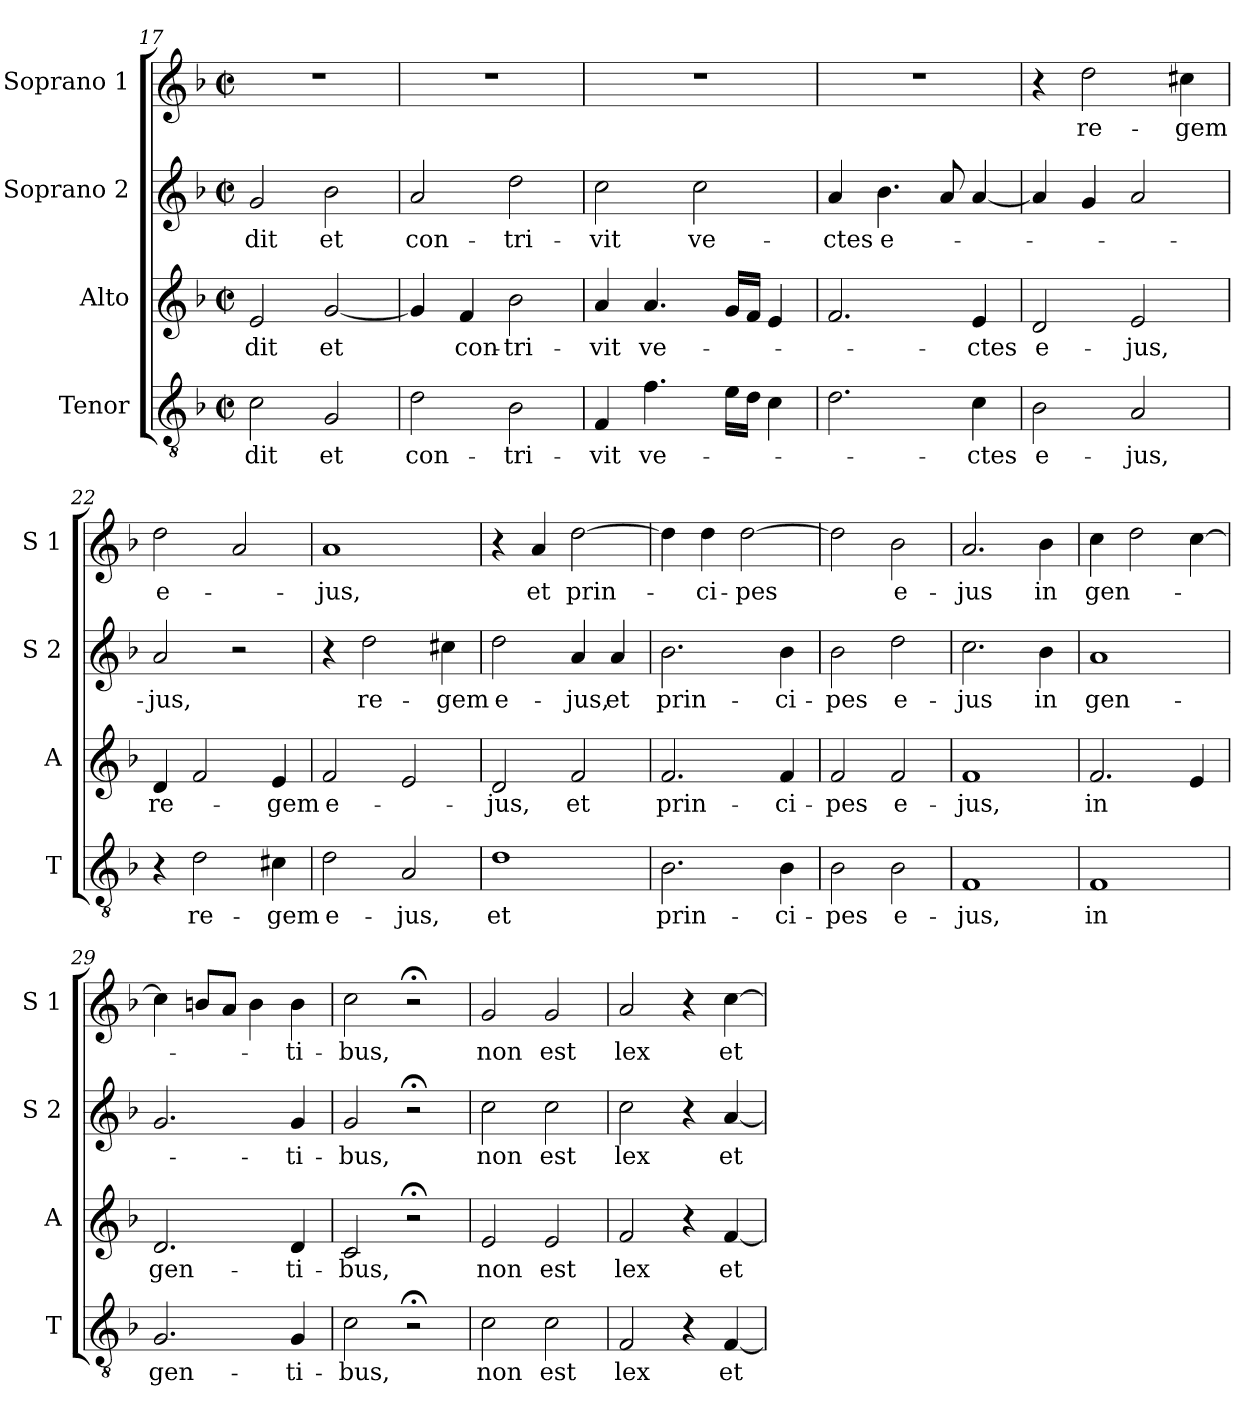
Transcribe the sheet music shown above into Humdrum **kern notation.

**kern	**text	**kern	**text	**kern	**text	**kern	**text
*part4	*part4	*part3	*part3	*part2	*part2	*part1	*part1
*staff4	*staff4	*staff3	*staff3	*staff2	*staff2	*staff1	*staff1
*I"Tenor	*	*I"Alto	*	*I"Soprano 2	*	*I"Soprano 1	*
*I'T	*	*I'A	*	*I'S 2	*	*I'S 1	*
!!LO:PB:g=z
*clefGv2	*	*clefG2	*	*clefG2	*	*clefG2	*
*k[b-]	*	*k[b-]	*	*k[b-]	*	*k[b-]	*
*F:	*	*F:	*	*F:	*	*F:	*
*M2/2	*	*M2/2	*	*M2/2	*	*M2/2	*
*met(c|)	*	*met(c|)	*	*met(c|)	*	*met(c|)	*
=17	=17	=17	=17	=17	=17	=17	=17
!	!LO:LY:b	!	!LO:LY:b	!	!LO:LY:b	!	!
2c\	-dit	2e/	-dit	2g/	-dit	1r	.
!	!LO:LY:b	!	!LO:LY:b	!	!LO:LY:b	!	!
2G/	et	[2g/	et	2b-\	et	.	.
=18	=18	=18	=18	=18	=18	=18	=18
!	!LO:LY:b	!	!	!	!LO:LY:b	!	!
2d\	con-	4g/]	.	2a/	con-	1r	.
!	!	!	!LO:LY:b	!	!	!	!
.	.	4f/	con-	.	.	.	.
!	!LO:LY:b	!	!LO:LY:b	!	!LO:LY:b	!	!
2B-\	-tri-	2b-\	-tri-	2dd\	-tri-	.	.
=19	=19	=19	=19	=19	=19	=19	=19
!	!LO:LY:b	!	!LO:LY:b	!	!LO:LY:b	!	!
4F/	-vit	4a/	-vit	2cc\	-vit	1r	.
!	!LO:LY:b	!	!LO:LY:b	!	!	!	!
4.f\	ve-	4.a/	ve-	.	.	.	.
!	!	!	!	!	!LO:LY:b	!	!
.	.	.	.	2cc\	ve-	.	.
16e\LL	.	16g/LL	.	.	.	.	.
16d\JJ	.	16f/JJ	.	.	.	.	.
4c\	.	4e/	.	.	.	.	.
=20	=20	=20	=20	=20	=20	=20	=20
!	!	!	!	!	!LO:LY:b	!	!
2.d\	.	2.f/	.	4a/	-ctes	1r	.
!	!	!	!	!	!LO:LY:b	!	!
.	.	.	.	4.b-\	e-	.	.
.	.	.	.	8a/	.	.	.
!	!LO:LY:b	!	!LO:LY:b	!	!	!	!
4c\	-ctes	4e/	-ctes	[4a/	.	.	.
=21	=21	=21	=21	=21	=21	=21	=21
!	!LO:LY:b	!	!LO:LY:b	!	!	!	!
2B-\	e-	2d/	e-	4a/]	.	4r	.
!	!	!	!	!	!	!	!LO:LY:b
.	.	.	.	4g/	.	2dd\	re-
!	!LO:LY:b	!	!LO:LY:b	!	!	!	!
2A/	-jus,	2e/	-jus,	2a/	.	.	.
!	!	!	!	!	!	!	!LO:LY:b
.	.	.	.	.	.	4cc#X\	-gem
!!LO:LB:g=z
=22	=22	=22	=22	=22	=22	=22	=22
!	!	!	!LO:LY:b	!	!LO:LY:b	!	!LO:LY:b
4r	.	4d/	re-	2a/	-jus,	2dd\	e-
!	!LO:LY:b	!	!	!	!	!	!
2d\	re-	2f/	.	.	.	.	.
.	.	.	.	2r	.	2a/	.
!	!LO:LY:b	!	!LO:LY:b	!	!	!	!
4c#X\	-gem	4e/	-gem	.	.	.	.
=23	=23	=23	=23	=23	=23	=23	=23
!	!LO:LY:b	!	!LO:LY:b	!	!	!	!LO:LY:b
2d\	e-	2f/	e-	4r	.	1a	-jus,
!	!	!	!	!	!LO:LY:b	!	!
.	.	.	.	2dd\	re-	.	.
!	!LO:LY:b	!	!	!	!	!	!
2A/	-jus,	2e/	.	.	.	.	.
!	!	!	!	!	!LO:LY:b	!	!
.	.	.	.	4cc#X\	-gem	.	.
=24	=24	=24	=24	=24	=24	=24	=24
!	!LO:LY:b	!	!LO:LY:b	!	!LO:LY:b	!	!
1d	et	2d/	-jus,	2dd\	e-	4r	.
!	!	!	!	!	!	!	!LO:LY:b
.	.	.	.	.	.	4a/	et
!	!	!	!LO:LY:b	!	!LO:LY:b	!	!LO:LY:b
.	.	2f/	et	4a/	-jus,	[2dd\	prin-
!	!	!	!	!	!LO:LY:b	!	!
.	.	.	.	4a/	et	.	.
=25	=25	=25	=25	=25	=25	=25	=25
!	!LO:LY:b	!	!LO:LY:b	!	!LO:LY:b	!	!
2.B-\	prin-	2.f/	prin-	2.b-\	prin-	4dd\]	.
!	!	!	!	!	!	!	!LO:LY:b
.	.	.	.	.	.	4dd\	-ci-
!	!	!	!	!	!	!	!LO:LY:b
.	.	.	.	.	.	[2dd\	-pes
!	!LO:LY:b	!	!LO:LY:b	!	!LO:LY:b	!	!
4B-\	-ci-	4f/	-ci-	4b-\	-ci-	.	.
=26	=26	=26	=26	=26	=26	=26	=26
!	!LO:LY:b	!	!LO:LY:b	!	!LO:LY:b	!	!
2B-\	-pes	2f/	-pes	2b-\	-pes	2dd\]	.
!	!LO:LY:b	!	!LO:LY:b	!	!LO:LY:b	!	!LO:LY:b
2B-\	e-	2f/	e-	2dd\	e-	2b-\	e-
!!LO:LB:g=z
=27	=27	=27	=27	=27	=27	=27	=27
!	!LO:LY:b	!	!LO:LY:b	!	!LO:LY:b	!	!LO:LY:b
1F	-jus,	1f	-jus,	2.cc\	-jus	2.a/	-jus
!	!	!	!	!	!LO:LY:b	!	!LO:LY:b
.	.	.	.	4b-\	in	4b-\	in
=28	=28	=28	=28	=28	=28	=28	=28
!	!LO:LY:b	!	!LO:LY:b	!	!LO:LY:b	!	!LO:LY:b
1F	in	2.f/	in	1a	gen-	4cc\	gen-
.	.	.	.	.	.	2dd\	.
.	.	4e/	.	.	.	[4cc\	.
=29	=29	=29	=29	=29	=29	=29	=29
!	!LO:LY:b	!	!LO:LY:b	!	!	!	!
2.G/	gen-	2.d/	gen-	2.g/	.	4cc\]	.
.	.	.	.	.	.	8bn/L	.
.	.	.	.	.	.	8a/J	.
.	.	.	.	.	.	4b\	.
!	!LO:LY:b	!	!LO:LY:b	!	!LO:LY:b	!	!LO:LY:b
4G/	-ti-	4d/	-ti-	4g/	-ti-	4b\	-ti-
=30	=30	=30	=30	=30	=30	=30	=30
!	!LO:LY:b	!	!LO:LY:b	!	!LO:LY:b	!	!LO:LY:b
2c\	-bus,	2c/	-bus,	2g/	-bus,	2cc\	-bus,
2r;<	.	2r;<	.	2r;<	.	2r;<	.
=31	=31	=31	=31	=31	=31	=31	=31
!	!LO:LY:b	!	!LO:LY:b	!	!LO:LY:b	!	!LO:LY:b
2c\	non	2e/	non	2cc\	non	2g/	non
!	!LO:LY:b	!	!LO:LY:b	!	!LO:LY:b	!	!LO:LY:b
2c\	est	2e/	est	2cc\	est	2g/	est
!!LO:PB:g=z
=32	=32	=32	=32	=32	=32	=32	=32
!	!LO:LY:b	!	!LO:LY:b	!	!LO:LY:b	!	!LO:LY:b
2F/	lex	2f/	lex	2cc\	lex	2a/	lex
4r	.	4r	.	4r	.	4r	.
!	!LO:LY:b	!	!LO:LY:b	!	!LO:LY:b	!	!LO:LY:b
[4F/	et	[4f/	et	[4a/	et	[4cc\	et
=	=	=	=	=	=	=	=
*-	*-	*-	*-	*-	*-	*-	*-
